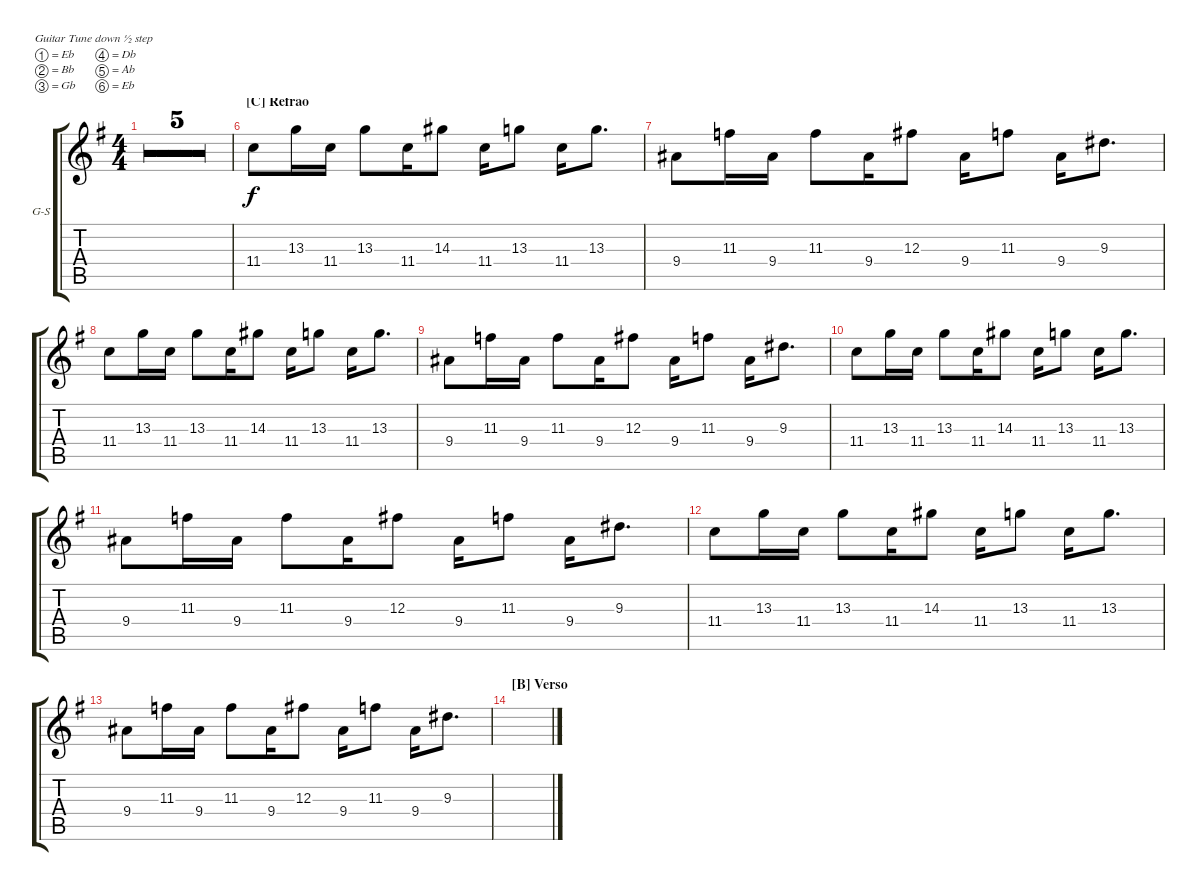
\defaultSystemsLayout 4
\bracketExtendMode groupsimilarinstruments
\firstSystemTrackNameOrientation horizontal
\otherSystemsTrackNameOrientation horizontal
\track ("Guitar Solo" "G-S") {multiBarRest instrument electricguitarclean}
\staff {score tabs}
\tuning (Eb4 Bb3 Gb3 Db3 Ab2 Eb2)
\ts (4 4)
\tempo 80
\clef g2
\ks g
|
|
|
|
|
\section ("C" "Refrão")
11.4.8 13.3.16 11.4.16 13.3.8 11.4.16 14.3.8 11.4.16 13.3.8 11.4.16 13.3.8{d} |
9.4.8 11.3.16 9.4.16 11.3.8 9.4.16 12.3.8 9.4.16 11.3.8 9.4.16 9.3.8{d} |
11.4.8 13.3.16 11.4.16 13.3.8 11.4.16 14.3.8 11.4.16 13.3.8 11.4.16 13.3.8{d} |
9.4.8 11.3.16 9.4.16 11.3.8 9.4.16 12.3.8 9.4.16 11.3.8 9.4.16 9.3.8{d} |
11.4.8 13.3.16 11.4.16 13.3.8 11.4.16 14.3.8 11.4.16 13.3.8 11.4.16 13.3.8{d} |
9.4.8 11.3.16 9.4.16 11.3.8 9.4.16 12.3.8 9.4.16 11.3.8 9.4.16 9.3.8{d} |
11.4.8 13.3.16 11.4.16 13.3.8 11.4.16 14.3.8 11.4.16 13.3.8 11.4.16 13.3.8{d} |
9.4.8 11.3.16 9.4.16 11.3.8 9.4.16 12.3.8 9.4.16 11.3.8 9.4.16 9.3.8{d} |
\section ("B" "Verso")
